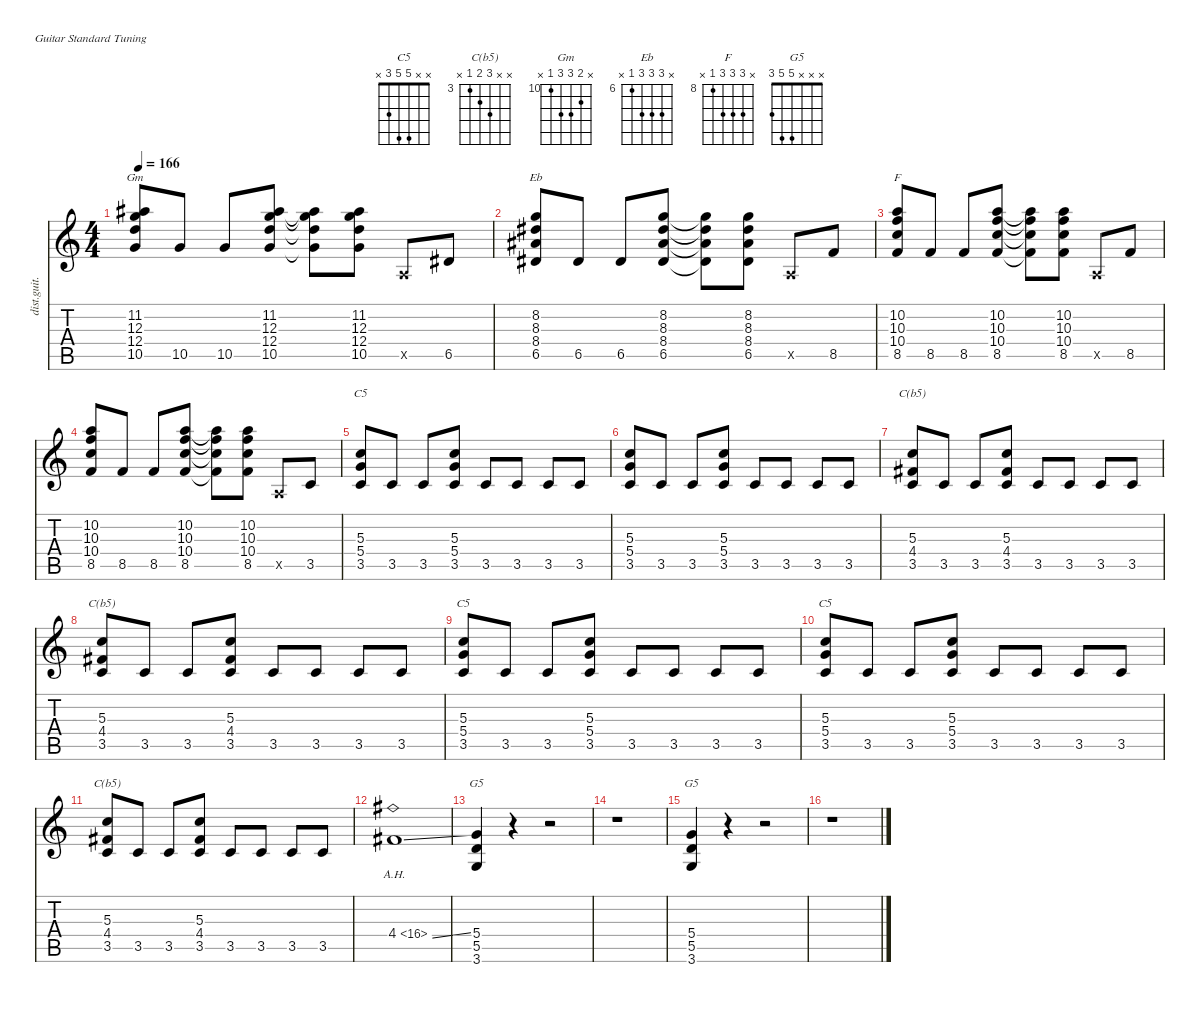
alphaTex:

\defaultSystemsLayout 4
\hideDynamics
\bracketExtendMode nobrackets
\otherSystemsTrackNameOrientation horizontal
\track ("Accompagnement" "dist.guit.") {instrument distortionguitar}
\staff {score tabs}
\tuning (E4 B3 G3 D3 A2 E2)
\chord ("C5" x x 5 5 3 x)
\chord ("C(b5)" x x 5 4 3 x) {firstfret 3}
\chord ("Gm" x 11 12 12 10 x) {firstfret 10}
\chord ("Eb" x 8 8 8 6 x) {firstfret 6}
\chord ("F" x 10 10 10 8 x) {firstfret 8}
\chord ("G5" x x x 5 5 3)
\ts (4 4)
\tempo 166
\clef g2
\ks c
(11.2{acc #} 12.3 12.4 10.5).8{ch "Gm" dy f beam Up} 10.5.8{beam Up} 10.5.8{beam Up} (11.2{acc #} 12.3 12.4 10.5).8{beam Up} (11.2{t acc #} 12.3{t} 12.4{t} 10.5{t}).8{beam Down} (11.2{acc #} 12.3 12.4 10.5).8{beam Down} 0.5{x}.8{beam Up} 6.5{acc #}.8{beam Up} |
(8.2 8.3{acc #} 8.4{acc #} 6.5{acc #}).8{ch "Eb" beam Up} 6.5{acc #}.8{beam Up} 6.5{acc #}.8{beam Up} (8.2 8.3{acc #} 8.4{acc #} 6.5{acc #}).8{beam Up} (8.2{t} 8.3{t acc #} 8.4{t acc #} 6.5{t acc #}).8{beam Down} (8.2 8.3{acc #} 8.4{acc #} 6.5{acc #}).8{beam Down} 0.5{x}.8{beam Up} 8.5.8{beam Up} |
(10.2 10.3 10.4 8.5).8{ch "F" beam Up} 8.5.8{beam Up} 8.5.8{beam Up} (10.2 10.3 10.4 8.5).8{beam Up} (10.2{t} 10.3{t} 10.4{t} 8.5{t}).8{beam Down} (10.2 10.3 10.4 8.5).8{beam Down} 0.5{x}.8{beam Up} 8.5.8{beam Up} |
(10.2 10.3 10.4 8.5).8{beam Up} 8.5.8{beam Up} 8.5.8{beam Up} (10.2 10.3 10.4 8.5).8{beam Up} (10.2{t} 10.3{t} 10.4{t} 8.5{t}).8{beam Down} (10.2 10.3 10.4 8.5).8{beam Down} 0.5{x}.8{beam Up} 3.5.8{beam Up} |
(5.3 5.4 3.5).8{ch "C5" beam Up} 3.5.8{beam Up} 3.5.8{beam Up} (5.3 5.4 3.5).8{beam Up} 3.5.8{beam Up} 3.5.8{beam Up} 3.5.8{beam Up} 3.5.8{beam Up} |
(5.3 5.4 3.5).8{beam Up} 3.5.8{beam Up} 3.5.8{beam Up} (5.3 5.4 3.5).8{beam Up} 3.5.8{beam Up} 3.5.8{beam Up} 3.5.8{beam Up} 3.5.8{beam Up} |
(5.3 4.4{acc #} 3.5).8{ch "C(b5)" beam Up} 3.5.8{beam Up} 3.5.8{beam Up} (5.3 4.4{acc #} 3.5).8{beam Up} 3.5.8{beam Up} 3.5.8{beam Up} 3.5.8{beam Up} 3.5.8{beam Up} |
(5.3 4.4{acc #} 3.5).8{ch "C(b5)" beam Up} 3.5.8{beam Up} 3.5.8{beam Up} (5.3 4.4{acc #} 3.5).8{beam Up} 3.5.8{beam Up} 3.5.8{beam Up} 3.5.8{beam Up} 3.5.8{beam Up} |
(5.3 5.4 3.5).8{ch "C5" beam Up} 3.5.8{beam Up} 3.5.8{beam Up} (5.3 5.4 3.5).8{beam Up} 3.5.8{beam Up} 3.5.8{beam Up} 3.5.8{beam Up} 3.5.8{beam Up} |
(5.3 5.4 3.5).8{ch "C5" beam Up} 3.5.8{beam Up} 3.5.8{beam Up} (5.3 5.4 3.5).8{beam Up} 3.5.8{beam Up} 3.5.8{beam Up} 3.5.8{beam Up} 3.5.8{beam Up} |
(5.3 4.4{acc #} 3.5).8{ch "C(b5)" beam Up} 3.5.8{beam Up} 3.5.8{beam Up} (5.3 4.4{acc #} 3.5).8{beam Up} 3.5.8{beam Up} 3.5.8{beam Up} 3.5.8{beam Up} 3.5.8{beam Up} |
4.4{ah 12 ss acc #}.1{beam Down} |
(5.4 5.5 3.6).4{ch "G5" beam Up} r.4{beam Up} r.2{beam Up} |
r.1{beam Down} |
(5.4 5.5 3.6).4{ch "G5" beam Up} r.4{beam Up} r.2{beam Up} |
r.1{beam Down}
